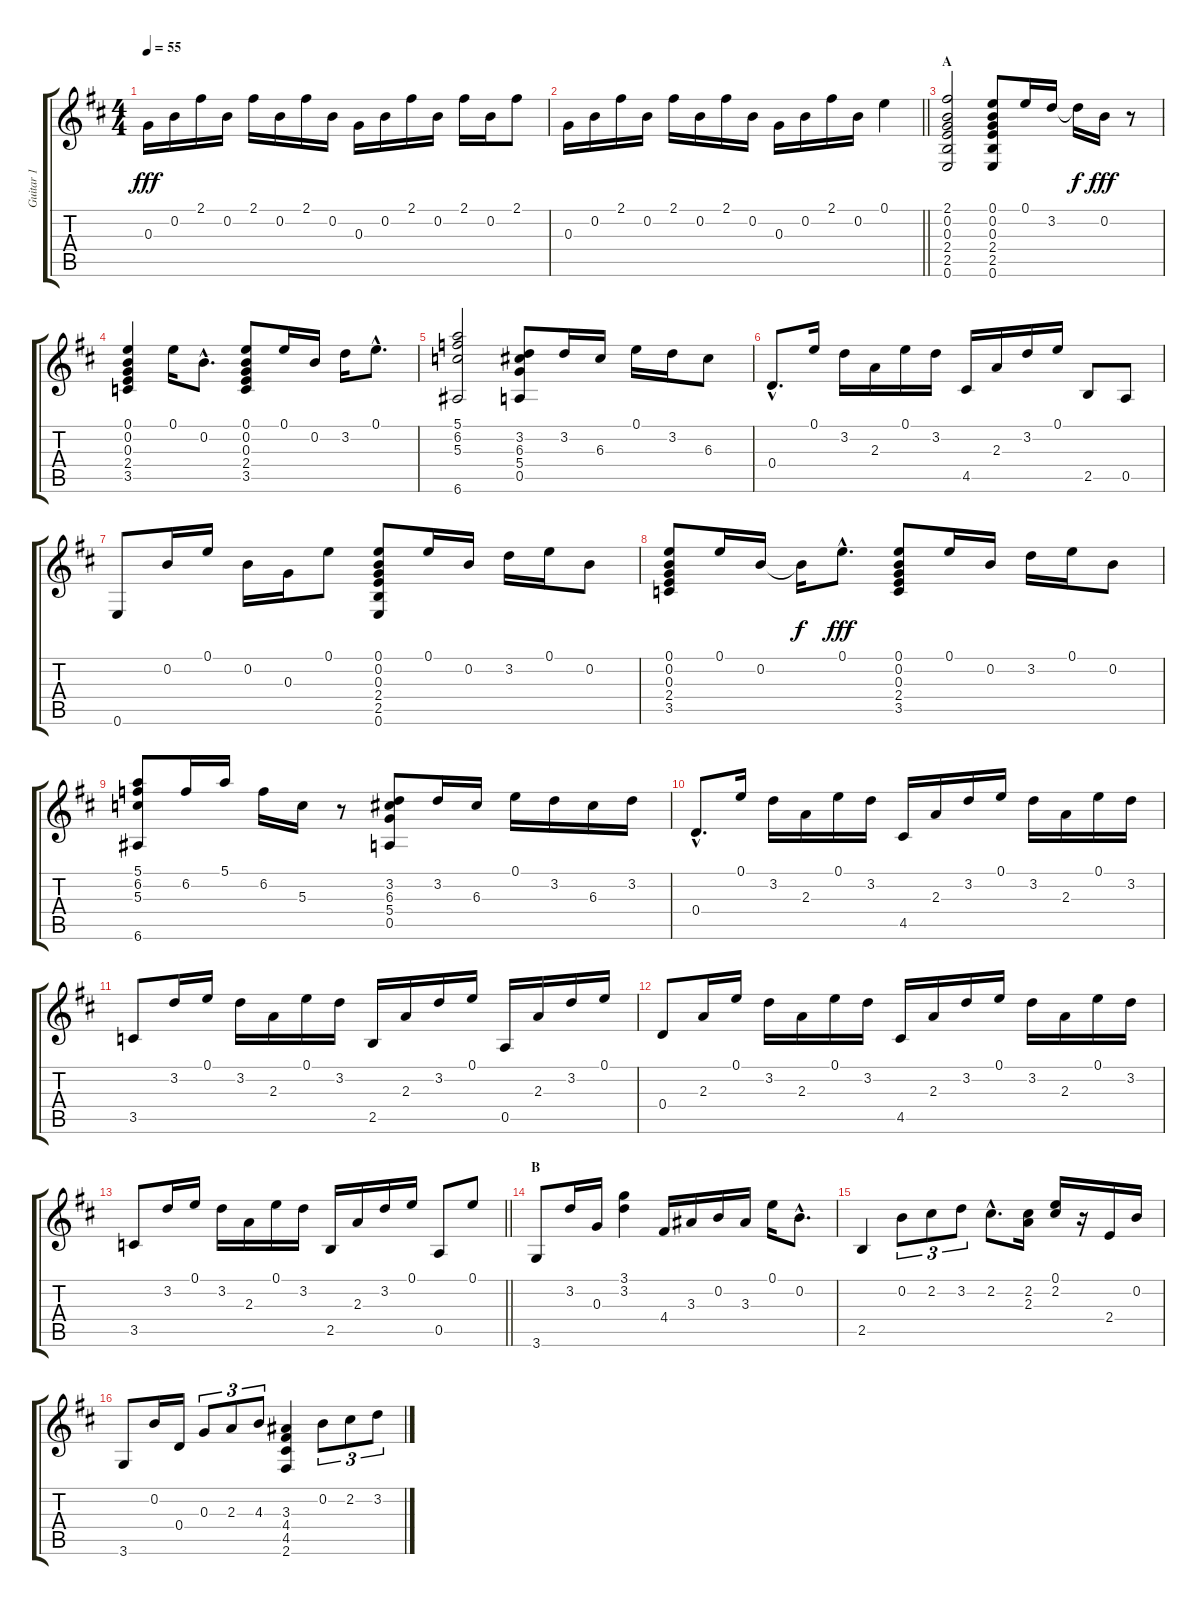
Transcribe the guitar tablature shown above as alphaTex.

\track ("Guitar 1" "Guitar 1") {instrument acousticguitarsteel}
\staff {score tabs}
\tuning (E4 B3 G3 D3 A2 E2) {hide}
\ts (4 4)
\tempo 55
\clef g2
\ks d
0.3.16{dy fff instrument acousticguitarsteel} 0.2.16 2.1.16 0.2.16 2.1.16 0.2.16 2.1.16 0.2.16 0.3.16 0.2.16 2.1.16 0.2.16 2.1.16 0.2.16 2.1.8 |
\barLineRight lightlight
0.3.16 0.2.16 2.1.16 0.2.16 2.1.16 0.2.16 2.1.16 0.2.16 0.3.16 0.2.16 2.1.16 0.2.16 0.1.4 |
\section ("" "A")
(2.1 0.2 0.3 2.4 2.5 0.6).2 (0.1 0.2 0.3 2.4 2.5 0.6).8 0.1.16 3.2.16 3.2{t}.16{dy f} 0.2.16{dy fff} r.8 |
(0.1 0.2 0.3 2.4 3.5).4 0.1.16 0.2{hac}.8{d} (0.1 0.2 0.3 2.4 3.5).8 0.1.16 0.2.16 3.2.16 0.1{hac}.8{d} |
(5.1 6.2 5.3 6.6).2 (3.2 6.3 5.4 0.5).8 3.2.16 6.3.16 0.1.16 3.2.16 6.3.8 |
0.4{hac}.8{d} 0.1.16 3.2.16 2.3.16 0.1.16 3.2.16 4.5.16 2.3.16 3.2.16 0.1.16 2.5.8 0.5.8 |
0.6.8 0.2.16 0.1.16 0.2.16 0.3.16 0.1.8 (0.1 0.2 0.3 2.4 2.5 0.6).8 0.1.16 0.2.16 3.2.16 0.1.16 0.2.8 |
(0.1 0.2 0.3 2.4 3.5).8 0.1.16 0.2.16 0.2{t}.16{dy f} 0.1{hac}.8{d dy fff} (0.1 0.2 0.3 2.4 3.5).8 0.1.16 0.2.16 3.2.16 0.1.16 0.2.8 |
(5.1 6.2 5.3 6.6).8 6.2.16 5.1.16 6.2.16 5.3.16 r.8 (3.2 6.3 5.4 0.5).8 3.2.16 6.3.16 0.1.16 3.2.16 6.3.16 3.2.16 |
0.4{hac}.8{d} 0.1.16 3.2.16 2.3.16 0.1.16 3.2.16 4.5.16 2.3.16 3.2.16 0.1.16 3.2.16 2.3.16 0.1.16 3.2.16 |
3.5.8 3.2.16 0.1.16 3.2.16 2.3.16 0.1.16 3.2.16 2.5.16 2.3.16 3.2.16 0.1.16 0.5.16 2.3.16 3.2.16 0.1.16 |
0.4.8 2.3.16 0.1.16 3.2.16 2.3.16 0.1.16 3.2.16 4.5.16 2.3.16 3.2.16 0.1.16 3.2.16 2.3.16 0.1.16 3.2.16 |
\barLineRight lightlight
3.5.8 3.2.16 0.1.16 3.2.16 2.3.16 0.1.16 3.2.16 2.5.16 2.3.16 3.2.16 0.1.16 0.5.8 0.1.8 |
\section ("" "B")
3.6.8 3.2.16 0.3.16 (3.1 3.2).4 4.4.16 3.3.16 0.2.16 3.3.16 0.1.16 0.2{hac}.8{d} |
2.5.4 0.2.8{tu (3 2)} 2.2.8{tu (3 2)} 3.2.8{tu (3 2)} 2.2{hac}.8{d} (2.2 2.3).16 (0.1 2.2).16 r.16 2.4.16 0.2.16 |
3.6.8 0.2.16 0.4.16 0.3.8{tu (3 2)} 2.3.8{tu (3 2)} 4.3.8{tu (3 2)} (3.3 4.4 4.5 2.6).4 0.2.8{tu (3 2)} 2.2.8{tu (3 2)} 3.2.8{tu (3 2)}
